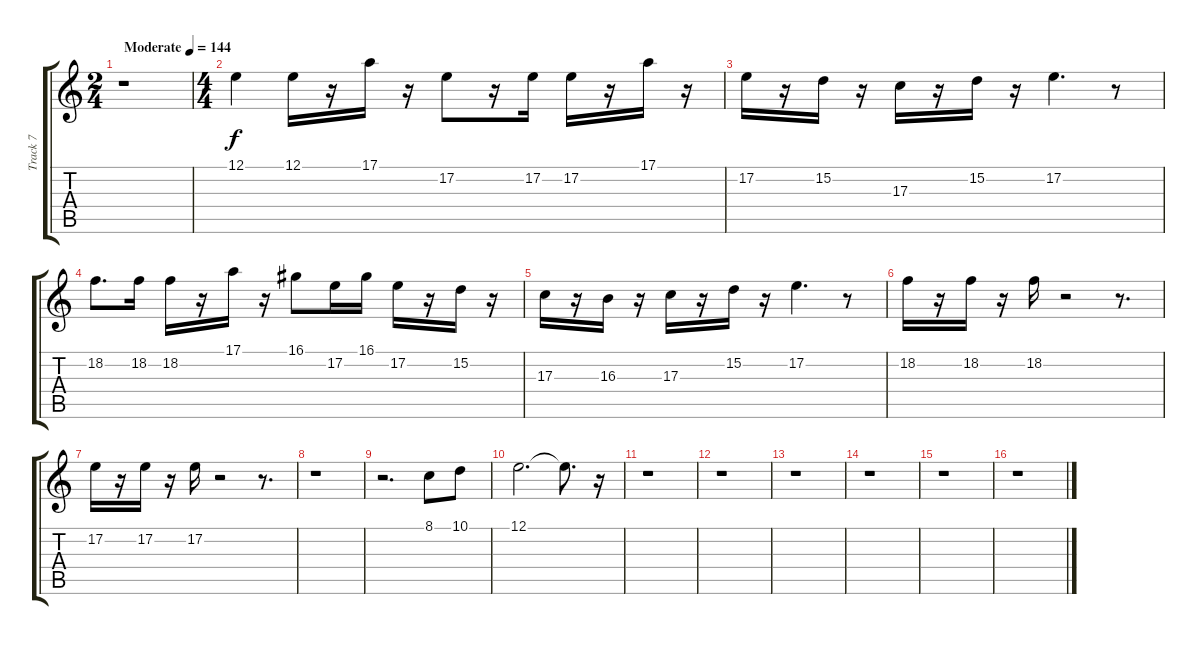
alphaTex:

\track ("Track 7" "Track 7") {instrument vibraphone}
\staff {score tabs}
\tuning (E4 B3 G3 D3 A2 E2) {hide}
\ts (2 4)
\tempo (144 "Moderate")
\clef g2
\ks c
r.1{dy f instrument vibraphone} |
\ts (4 4)
12.1.4 12.1.16 r.16 17.1.16 r.16 17.2.8 r.16 17.2.16 17.2.16 r.16 17.1.16 r.16 |
17.2.16 r.16 15.2.16 r.16 17.3.16 r.16 15.2.16 r.16 17.2.4{d} r.8 |
18.2.8{d} 18.2.16 18.2.16 r.16 17.1.16 r.16 16.1.8 17.2.16 16.1.16 17.2.16 r.16 15.2.16 r.16 |
17.3.16 r.16 16.3.16 r.16 17.3.16 r.16 15.2.16 r.16 17.2.4{d} r.8 |
18.2.16 r.16 18.2.16 r.16 18.2.16 r.2 r.8{d} |
17.2.16 r.16 17.2.16 r.16 17.2.16 r.2 r.8{d} |
r.1 |
r.2{d} 8.1.8 10.1.8 |
12.1.2{d} 12.1{t}.8{d} r.16 |
r.1 |
r.1 |
r.1 |
r.1 |
r.1 |
r.1
